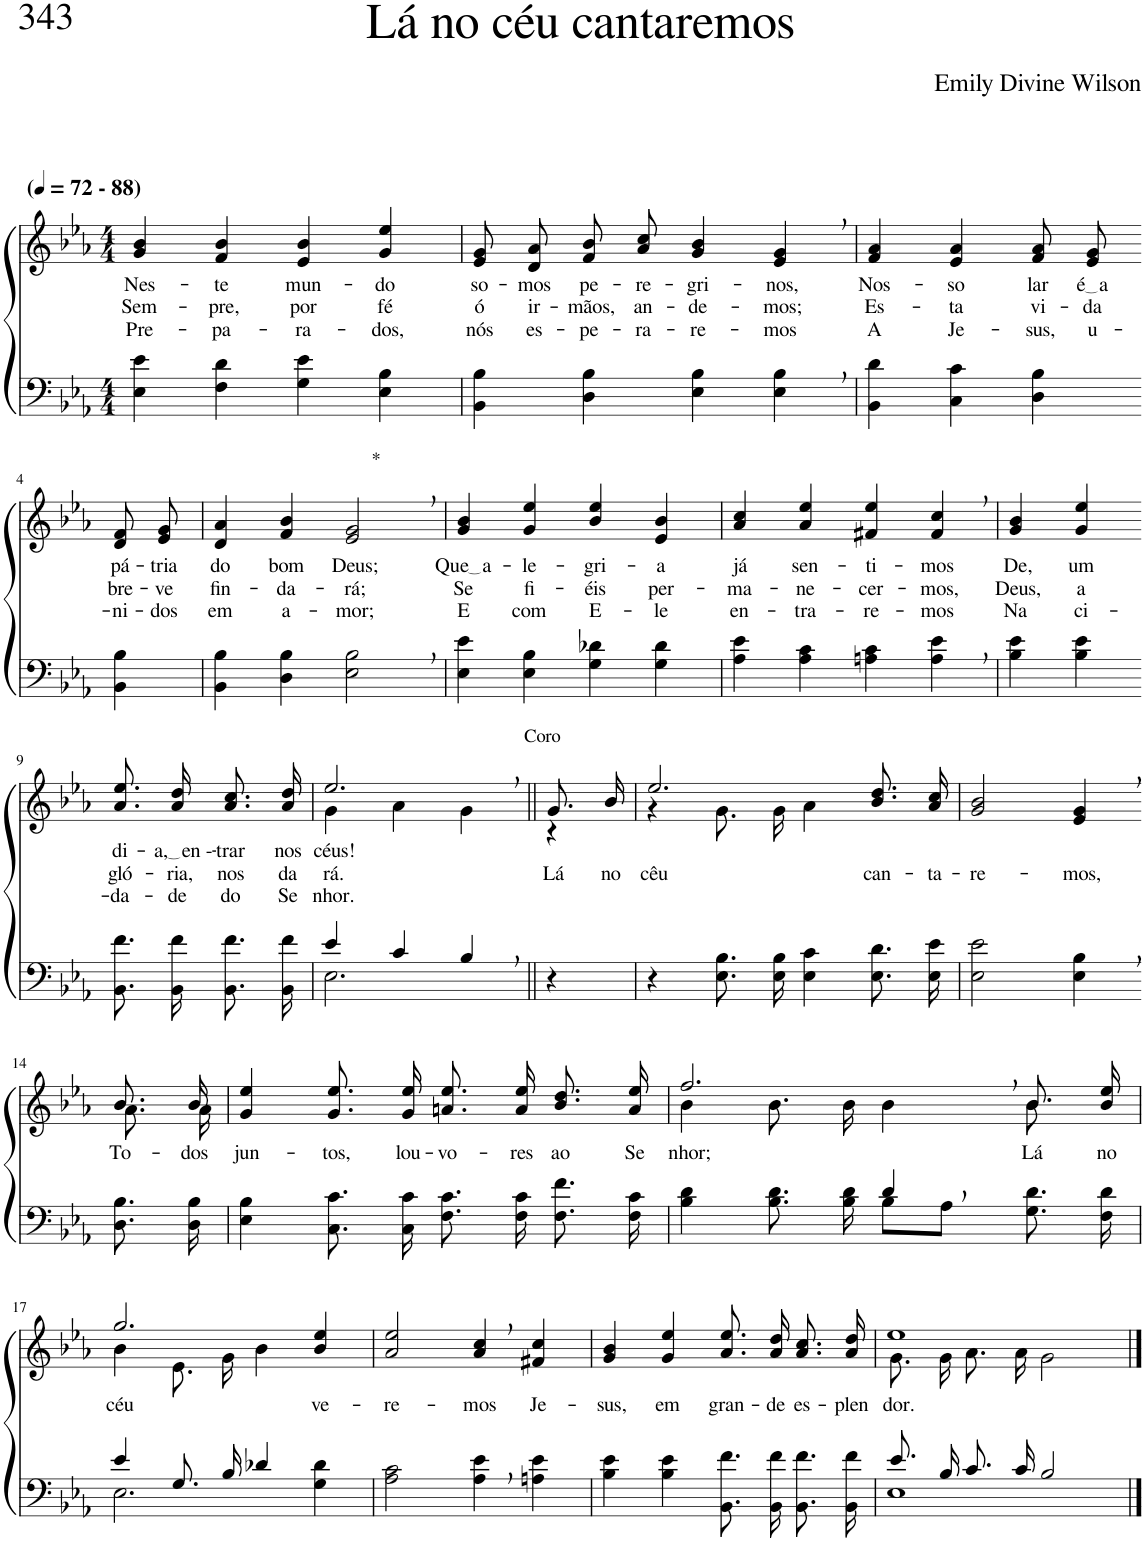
**kern	**kern	**text	**text	**text
*part2	*part1	*part1	*part1	*part1
*staff2	*staff1	*staff1	*staff1	*staff1
*I"Parte III e IV	*I"Parte I e II	*	*	*
*clefF4	*clefG2	*	*	*
*Trd2c3	*Trd2c3	*	*	*
*k[b-e-a-]	*k[b-e-a-]	*	*	*
*M4/4	*M4/4	*	*	*
*MM72	*MM72	*	*	*
=1	=1	=1	=1	=1
!	!LO:TX:a:B:t=(	!	!	!
!	!LO:TX:a:B:t=- 88)	!	!	!
!	!	!LO:LY:b	!LO:LY:b	!LO:LY:b
4E-\ 4e-\	4g/ 4b-/	Nes-	Sem-	Pre-
!	!	!LO:LY:b	!LO:LY:b	!LO:LY:b
4F\ 4d\	4f/ 4b-/	-te	-pre,	-pa-
!	!	!LO:LY:b	!LO:LY:b	!LO:LY:b
4G\ 4e-\	4e-/ 4b-/	mun-	por	-ra-
!	!	!LO:LY:b	!LO:LY:b	!LO:LY:b
4E-\ 4B-\	4g/ 4ee-/	-do	fé	-dos,
=2	=2	=2	=2	=2
!	!	!LO:LY:b	!LO:LY:b	!LO:LY:b
4BB-\ 4B-\	8e-/ 8g/L	so-	ó	nós
!	!	!LO:LY:b	!LO:LY:b	!LO:LY:b
.	8d/ 8a-/J	-mos	ir-	es-
!	!	!LO:LY:b	!LO:LY:b	!LO:LY:b
4D\ 4B-\	8f/ 8b-/L	pe-	-mãos,	-pe-
!	!	!LO:LY:b	!LO:LY:b	!LO:LY:b
.	8a-/ 8cc/J	-re-	an-	-ra-
!	!	!LO:LY:b	!LO:LY:b	!LO:LY:b
4E-\ 4B-\	4g/ 4b-/	-gri-	-de-	-re-
!	!	!LO:LY:b	!LO:LY:b	!LO:LY:b
4E-\, 4B-\,	4e-/, 4g/,	-nos,	-mos;	-mos
=3	=3	=3	=3	=3
!	!	!LO:LY:b	!LO:LY:b	!LO:LY:b
4BB-\ 4d\	4f/ 4a-/	Nos-	Es-	A
!	!	!LO:LY:b	!LO:LY:b	!LO:LY:b
4C\ 4c\	4e-/ 4a-/	-so	-ta	Je-
!	!	!LO:LY:b	!LO:LY:b	!LO:LY:b
4D\ 4B-\	8f/ 8a-/L	lar	vi-	-sus,
!	!	!LO:LY:b	!LO:LY:b	!LO:LY:b
.	8e-/ 8g/J	é a	-da	u-
!!LO:LB:g=z
=4-	=4-	=4-	=4-	=4-
!	!	!LO:LY:b	!LO:LY:b	!LO:LY:b
4BB-\ 4B-\	8d/ 8f/L	pá-	bre-	-ni-
!	!	!LO:LY:b	!LO:LY:b	!LO:LY:b
.	8e-/ 8g/J	-tria	-ve	-dos
=5	=5	=5	=5	=5
!	!	!LO:LY:b	!LO:LY:b	!LO:LY:b
4BB-\ 4B-\	4d/ 4a-/	do	fin-	em
!	!	!LO:LY:b	!LO:LY:b	!LO:LY:b
4D\ 4B-\	4f/ 4b-/	bom	-da-	a-
!	!LO:TX:a:t=*	!	!	!
!	!	!LO:LY:b	!LO:LY:b	!LO:LY:b
2E-\, 2B-\,	2e-/, 2g/,	Deus;	-rá;	-mor;
=6	=6	=6	=6	=6
!	!	!LO:LY:b	!LO:LY:b	!LO:LY:b
4E-\ 4e-\	4g/ 4b-/	Que a	Se	E
!	!	!LO:LY:b	!LO:LY:b	!LO:LY:b
4E-\ 4B-\	4g/ 4ee-/	-le-	fi-	com
!	!	!LO:LY:b	!LO:LY:b	!LO:LY:b
4G\ 4d-X\	4b-/ 4ee-/	-gri-	-éis	E-
!	!	!LO:LY:b	!LO:LY:b	!LO:LY:b
4G\ 4d-\	4e-/ 4b-/	-a	per-	-le
=7	=7	=7	=7	=7
!	!	!LO:LY:b	!LO:LY:b	!LO:LY:b
4A-\ 4e-\	4a-/ 4cc/	já	-ma-	en-
!	!	!LO:LY:b	!LO:LY:b	!LO:LY:b
4A-\ 4c\	4a-/ 4ee-/	sen-	-ne-	-tra-
!	!	!LO:LY:b	!LO:LY:b	!LO:LY:b
4An\ 4c\	4f#X/ 4ee-/	-ti-	-cer-	-re-
!	!	!LO:LY:b	!LO:LY:b	!LO:LY:b
4A\, 4e-\,	4f#/, 4cc/,	-mos	-mos,	-mos
=8	=8	=8	=8	=8
!	!	!LO:LY:b	!LO:LY:b	!LO:LY:b
4B-\ 4e-\	4g/ 4b-/	De,	Deus,	Na
!	!	!LO:LY:b	!LO:LY:b	!LO:LY:b
4B-\ 4e-\	4g/ 4ee-/	um	a	ci-
!!LO:LB:g=z
=9-	=9-	=9-	=9-	=9-
!	!	!LO:LY:b	!LO:LY:b	!LO:LY:b
8.BB-\ 8.f\	8.a-\ 8.ee-\L	di-	gló-	-da-
!	!	!LO:LY:b	!LO:LY:b	!LO:LY:b
16BB-\ 16f\	16a-\ 16dd\Jk	a, en -	-ria,	-de
!	!	!LO:LY:b	!LO:LY:b	!LO:LY:b
8.BB-\ 8.f\	8.a-\ 8.cc\L	-trar	nos	do
!	!	!LO:LY:b	!LO:LY:b	!LO:LY:b
16BB-\ 16f\	16a-\ 16dd\Jk	nos	da-	Se-
=10	=10	=10	=10	=10
*^	*^	*	*	*
!	!	!	!	!LO:LY:b	!LO:LY:b	!LO:LY:b
4e-/	2.E-\	2.ee-,/	4g\	céus!	-rá.	nhor.
4c/	.	.	4a-\	.	.	.
!	!	!	!LO:TX:a:t=Coro	!	!	!
4B-,/	.	.	4g\	.	.	.
*v	*v	*	*	*	*	*
=11||	=11||	=11||	=11||	=11||	=11||
!	!	!	!	!LO:LY:b	!
4r	8.g/L	4r	.	Lá	.
!	!	!	!	!LO:LY:b	!
.	16b-/Jk	.	.	no	.
=12	=12	=12	=12	=12	=12
!	!	!	!	!LO:LY:b	!
4r	2.ee-/	4r	.	cêu	.
8.E-\ 8.B-\	.	8.g\L	.	.	.
16E-\ 16B-\	.	16g\Jk	.	.	.
4E-\ 4c\	.	4a-\	.	.	.
!	!	!	!	!LO:LY:b	!
8.E-\ 8.d\	8.b-\ 8.dd\L	4ryy	.	can-	.
!	!	!	!	!LO:LY:b	!
16E-\ 16e-\	16a-\ 16cc\Jk	.	.	-ta-	.
*	*v	*v	*	*	*
=13	=13	=13	=13	=13
!	!	!	!LO:LY:b	!
2E-\ 2e-\	2g/ 2b-/	.	-re-	.
!	!	!	!LO:LY:b	!
4E-\, 4B-\,	4e-/, 4g/,	.	-mos,	.
!!LO:LB:g=z
=14-	=14-	=14-	=14-	=14-
*	*^	*	*	*
!	!	!	!LO:LY:b	!	!
8.D\ 8.B-\	8.b-/L	8.a-\L	To-	.	.
!	!	!	!LO:LY:b	!	!
16D\ 16B-\	16b-/Jk	16a-\Jk	-dos	.	.
=15	=15	=15	=15	=15	=15
!	!	!	!LO:LY:b	!	!
*	*v	*v	*	*	*
4E-\ 4B-\	4g/ 4ee-/	jun-	.	.
!	!	!LO:LY:b	!	!
8.C\ 8.c\	8.g\ 8.ee-\L	-tos,	.	.
!	!	!LO:LY:b	!	!
16C\ 16c\	16g\ 16ee-\Jk	lou-	.	.
!	!	!LO:LY:b	!	!
8.F\ 8.c\	8.an\ 8.ee-\L	-vo-	.	.
!	!	!LO:LY:b	!	!
16F\ 16c\	16a\ 16ee-\Jk	-res	.	.
!	!	!LO:LY:b	!	!
8.F\ 8.f\	8.b-\ 8.dd\L	ao	.	.
!	!	!LO:LY:b	!	!
16F\ 16c\	16a\ 16ee-\Jk	Se-	.	.
=16	=16	=16	=16	=16
*^	*^	*	*	*
*	*	*	*^	*	*	*
!	!	!	!	!	!LO:LY:b	!	!
2ryy	4B-\ 4d\	2.ff,/	2.ryy	4b-\	-nhor;	.	.
.	8.B-\ 8.d\	.	.	8.b-\L	.	.	.
.	16B-\ 16d\	.	.	16b-\Jk	.	.	.
4d,/	8B-\L	.	.	4b-\	.	.	.
.	8A-\J	.	.	.	.	.	.
!	!	!	!	!	!LO:LY:b	!	!
4ryy	8.G\ 8.d\	8.b-\L	8.b-\	4ryy	-Lá	.	.
!	!	!	!	!	!LO:LY:b	!	!
.	16F\ 16d\	16b-\ 16ee-\Jk	16ryy	.	no	.	.
*	*	*	*v	*v	*	*	*
!!LO:LB:g=z
=17	=17	=17	=17	=17	=17	=17
!	!	!	!	!LO:LY:b	!	!
4e-/	2.E-\	2.gg/	4b-\	céu	.	.
8.G/	.	.	8.e-\L	.	.	.
16B-/	.	.	16g\Jk	.	.	.
4d-X/	.	.	4b-\	.	.	.
!	!	!	!	!LO:LY:b	!	!
4ryy	4G\ 4d-\	4b-/ 4ee-/	4ryy	ve-	.	.
=18	=18	=18	=18	=18	=18	=18
!	!	!	!	!LO:LY:b	!	!
*v	*v	*	*	*	*	*
*	*v	*v	*	*	*
2A-\ 2c\	2a-/ 2ee-/	-re-	.	.
!	!	!LO:LY:b	!	!
4A-\, 4e-\,	4a-/, 4cc/,	-mos	.	.
!	!	!LO:LY:b	!	!
4An\ 4e-\	4f#X/ 4cc/	Je-	.	.
=19	=19	=19	=19	=19
!	!	!LO:LY:b	!	!
4B-\ 4e-\	4g/ 4b-/	-sus,	.	.
!	!	!LO:LY:b	!	!
4B-\ 4e-\	4g/ 4ee-/	em	.	.
!	!	!LO:LY:b	!	!
8.BB-\ 8.f\	8.a-\ 8.ee-\L	gran-	.	.
!	!	!LO:LY:b	!	!
16BB-\ 16f\	16a-\ 16dd\Jk	-de	.	.
!	!	!LO:LY:b	!	!
8.BB-\ 8.f\	8.a-\ 8.cc\L	es-	.	.
!	!	!LO:LY:b	!	!
16BB-\ 16f\	16a-\ 16dd\Jk	-plen-	.	.
=20	=20	=20	=20	=20
*^	*^	*	*	*
!	!	!	!	!LO:LY:b	!	!
8.e-/	1E-	1ee-	8.g\L	-dor.	.	.
16B-/	.	.	16g\Jk	.	.	.
8.c/	.	.	8.a-\L	.	.	.
16c/	.	.	16a-\Jk	.	.	.
2B-/	.	.	2g\	.	.	.
*v	*v	*	*	*	*	*
*	*v	*v	*	*	*
==	==	==	==	==
*-	*-	*-	*-	*-
